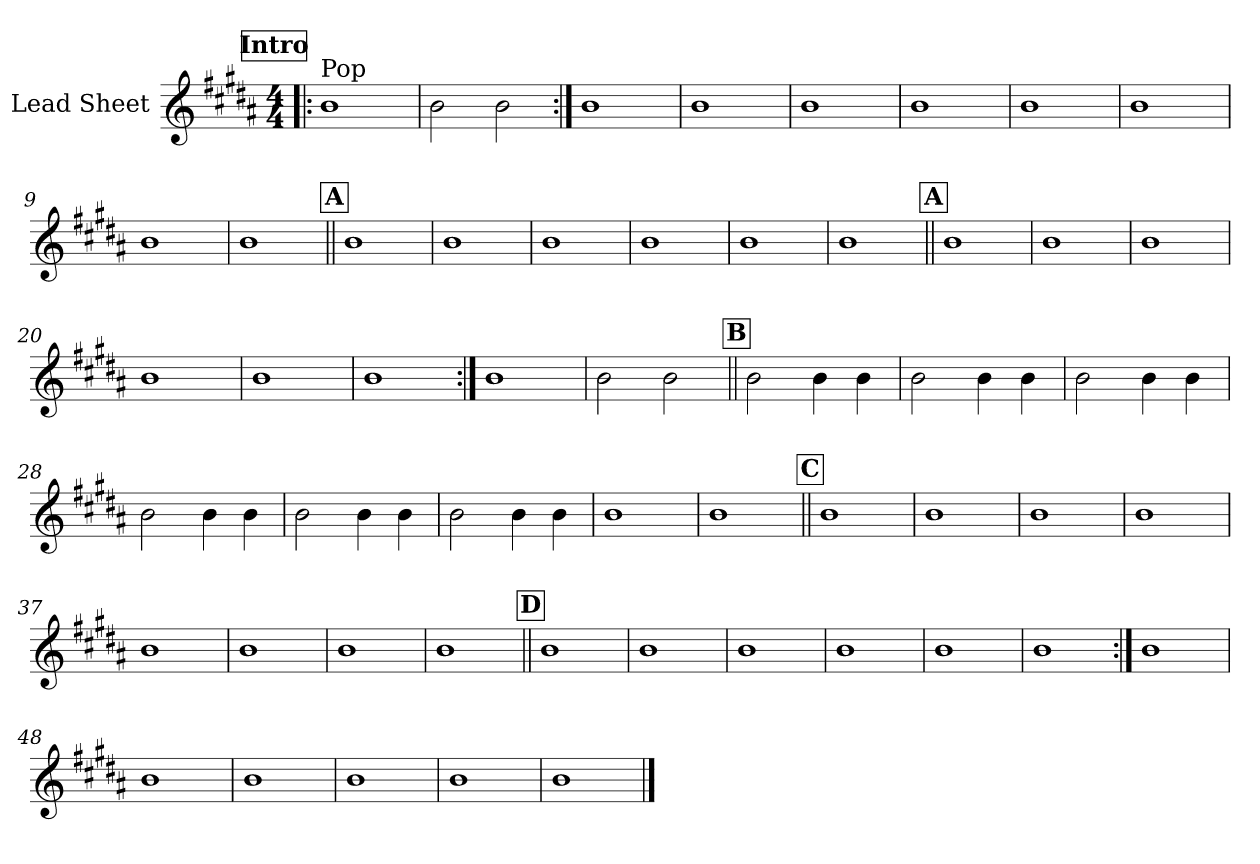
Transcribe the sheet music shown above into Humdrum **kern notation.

**kern
*part1
*staff1
*I"Lead Sheet
*clefG2
*k[f#c#g#d#a#]
*B:
*M4/4
*MM92
!!LO:REH:place=s1:a:fs=14:t=Intro
=1!|:
!LO:TX:a:t=Pop
1b
=2
2b\
2b\
=3:|!
1b
=4
1b
=5
1b
=6
1b
!!LO:LB:g=z
=7
1b
=8
1b
=9
1b
=10
1b
!!LO:LB:g=z
!!LO:REH:place=s1:a:fs=14:t=A
=11||
1b
=12
1b
=13
1b
=14
1b
=15
1b
=16
1b
!!LO:LB:g=z
!!LO:REH:place=s1:a:fs=14:t=A
=17||
1b
=18
1b
=19
1b
=20
1b
!!LO:LB:g=z
=21
1b
=22
1b
=23:|!
1b
=24
2b\
2b\
!!LO:LB:g=z
!!LO:REH:place=s1:a:fs=14:t=B
=25||
2b\
4b\
4b\
=26
2b\
4b\
4b\
=27
2b\
4b\
4b\
=28
2b\
4b\
4b\
!!LO:LB:g=z
=29
2b\
4b\
4b\
=30
2b\
4b\
4b\
=31
1b
=32
1b
!!LO:LB:g=z
!!LO:REH:place=s1:a:fs=14:t=C
=33||
1b
=34
1b
=35
1b
=36
1b
!!LO:LB:g=z
=37
1b
=38
1b
=39
1b
=40
1b
!!LO:LB:g=z
!!LO:REH:place=s1:a:fs=14:t=D
=41||
1b
=42
1b
=43
1b
=44
1b
!!LO:PB:g=z
=45
1b
=46
1b
=47:|!
1b
=48
1b
!!LO:LB:g=z
=49
1b
=50
1b
=51
1b
=52
1b
==
*-
